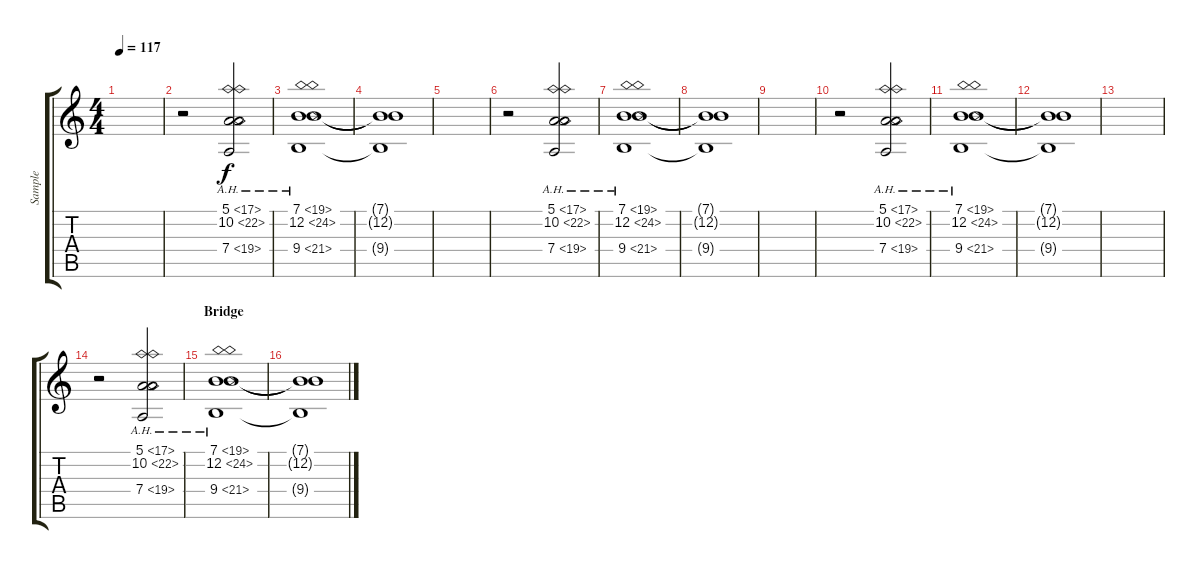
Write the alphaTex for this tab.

\track ("Sample" "Sample") {instrument synthstrings1}
\staff {score tabs}
\tuning (E4 B3 G3 D3 A2 E2) {hide}
\ts (4 4)
\tempo 117
\clef g2
\ks c
|
r.2 (5.1{ah 12} 10.2{ah 12} 7.4{ah 12}).2 |
(7.1{ah 12} 12.2{ah 12} 9.4{ah 12}).1 |
(7.1{t} 12.2{t} 9.4{t}).1 |
|
r.2 (5.1{ah 12} 10.2{ah 12} 7.4{ah 12}).2 |
(7.1{ah 12} 12.2{ah 12} 9.4{ah 12}).1 |
(7.1{t} 12.2{t} 9.4{t}).1 |
|
r.2 (5.1{ah 12} 10.2{ah 12} 7.4{ah 12}).2 |
(7.1{ah 12} 12.2{ah 12} 9.4{ah 12}).1 |
(7.1{t} 12.2{t} 9.4{t}).1 |
|
r.2 (5.1{ah 12} 10.2{ah 12} 7.4{ah 12}).2 |
\section ("" "Bridge")
(7.1{ah 12} 12.2{ah 12} 9.4{ah 12}).1 |
(7.1{t} 12.2{t} 9.4{t}).1
